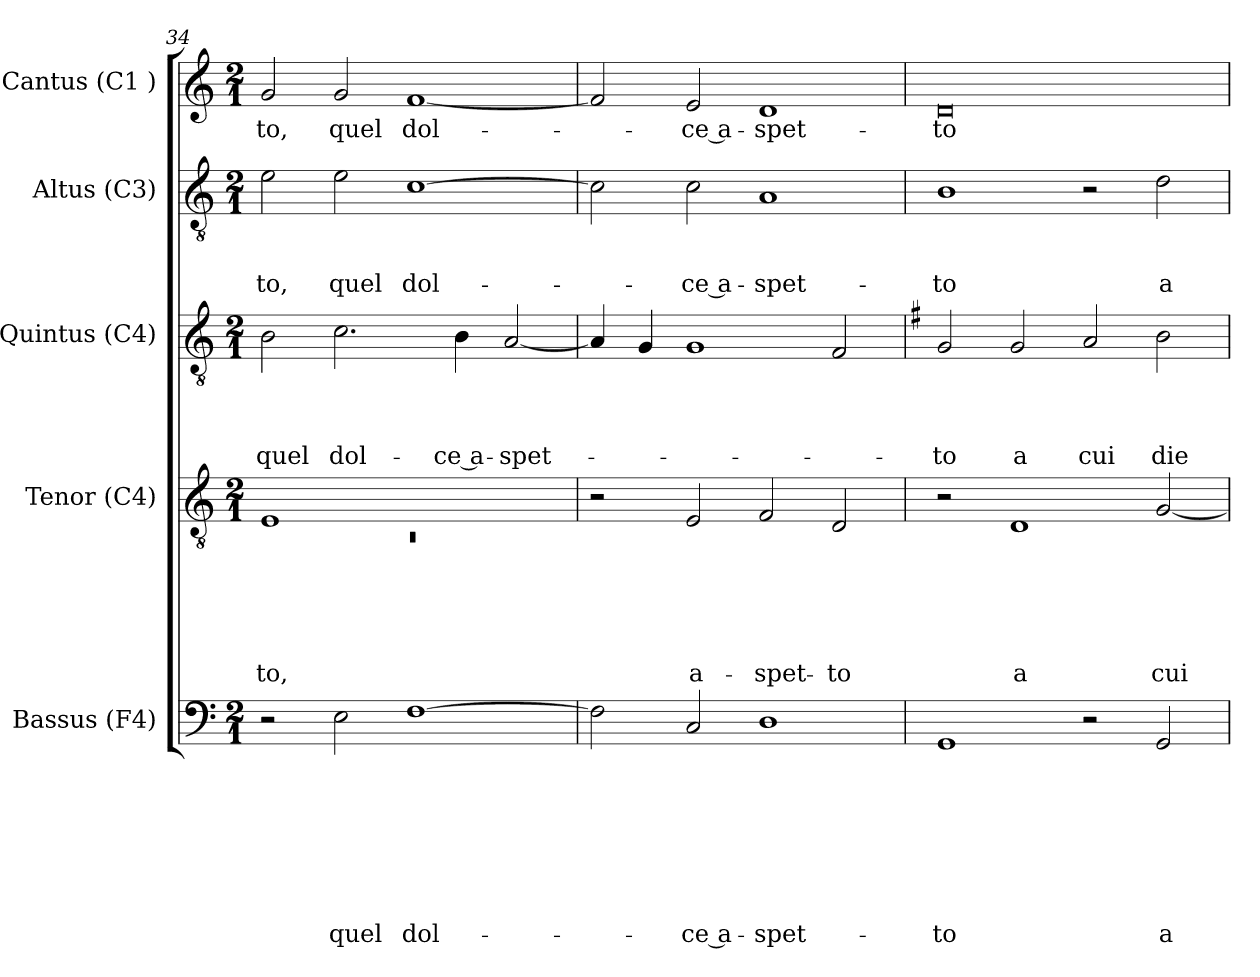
**kern	**text	**text	**text	**text	**text	**text	**text	**text	**kern	**text	**text	**text	**text	**text	**text	**kern	**text	**text	**text	**text	**kern	**text	**text	**text	**kern	**text
*part5	*part5	*part5	*part5	*part5	*part5	*part5	*part5	*part5	*part4	*part4	*part4	*part4	*part4	*part4	*part4	*part3	*part3	*part3	*part3	*part3	*part2	*part2	*part2	*part2	*part1	*part1
*staff5	*staff5	*staff5	*staff5	*staff5	*staff5	*staff5	*staff5	*staff5	*staff4	*staff4	*staff4	*staff4	*staff4	*staff4	*staff4	*staff3	*staff3	*staff3	*staff3	*staff3	*staff2	*staff2	*staff2	*staff2	*staff1	*staff1
*I"Bassus (F4)	*	*	*	*	*	*	*	*	*I"Tenor (C4)	*	*	*	*	*	*	*I"Quintus (C4)	*	*	*	*	*I"Altus (C3)	*	*	*	*I"Cantus (C1 )	*
*I'B.	*	*	*	*	*	*	*	*	*I'T.	*	*	*	*	*	*	*I'Q.	*	*	*	*	*I'A.	*	*	*	*I'C.	*
*clefF4	*	*	*	*	*	*	*	*	*clefGv2	*	*	*	*	*	*	*clefGv2	*	*	*	*	*clefGv2	*	*	*	*clefG2	*
*k[]	*	*	*	*	*	*	*	*	*k[]	*	*	*	*	*	*	*k[]	*	*	*	*	*k[]	*	*	*	*k[]	*
*C:	*	*	*	*	*	*	*	*	*C:	*	*	*	*	*	*	*C:	*	*	*	*	*C:	*	*	*	*C:	*
*M2/1	*	*	*	*	*	*	*	*	*M2/1	*	*	*	*	*	*	*M2/1	*	*	*	*	*M2/1	*	*	*	*M2/1	*
=34	=34	=34	=34	=34	=34	=34	=34	=34	=34	=34	=34	=34	=34	=34	=34	=34	=34	=34	=34	=34	=34	=34	=34	=34	=34	=34
*	*	*	*	*	*	*	*	*	*^	*	*	*	*	*	*	*	*	*	*	*	*	*	*	*	*	*
!	!	!	!	!	!	!	!	!	!	!LO:N:vis=1	!	!	!	!	!	!LO:LY:b	!	!	!	!	!LO:LY:b	!	!	!	!LO:LY:b	!	!LO:LY:b
2r	.	.	.	.	.	.	.	.	1E	0rC	.	.	.	.	.	-to,	2B\	.	.	.	quel	2e\	.	.	-to,	2g/	-to,
!	!	!	!	!	!	!	!	!LO:LY:b	!	!	!	!	!	!	!	!	!	!	!	!	!LO:LY:b	!	!	!	!LO:LY:b	!	!LO:LY:b
2E\	.	.	.	.	.	.	.	quel	.	.	.	.	.	.	.	.	2.c\	.	.	.	dol-	2e\	.	.	quel	2g/	quel
!	!	!	!	!	!	!	!	!LO:LY:b	!	!	!	!	!	!	!	!	!	!	!	!	!	!	!	!	!LO:LY:b	!	!LO:LY:b
[>1F	.	.	.	.	.	.	.	dol-	1ryy	.	.	.	.	.	.	.	.	.	.	.	.	[>1c	.	.	dol-	[<1f	dol-
!	!	!	!	!	!	!	!	!	!	!	!	!	!	!	!	!	!	!	!	!	!LO:LY:b:rj	!	!	!	!	!	!
.	.	.	.	.	.	.	.	.	.	.	.	.	.	.	.	.	4B\	.	.	.	-ce a-	.	.	.	.	.	.
!	!	!	!	!	!	!	!	!	!	!	!	!	!	!	!	!	!	!	!	!	!LO:LY:b	!	!	!	!	!	!
.	.	.	.	.	.	.	.	.	.	.	.	.	.	.	.	.	[<2A/	.	.	.	-spet-	.	.	.	.	.	.
*	*	*	*	*	*	*	*	*	*v	*v	*	*	*	*	*	*	*	*	*	*	*	*	*	*	*	*	*
=35	=35	=35	=35	=35	=35	=35	=35	=35	=35	=35	=35	=35	=35	=35	=35	=35	=35	=35	=35	=35	=35	=35	=35	=35	=35	=35
2F\]	.	.	.	.	.	.	.	.	2r	.	.	.	.	.	.	4A/]	.	.	.	.	2c\]	.	.	.	2f/]	.
.	.	.	.	.	.	.	.	.	.	.	.	.	.	.	.	4G/	.	.	.	.	.	.	.	.	.	.
!	!	!	!	!	!	!	!	!LO:LY:b:rj	!	!	!	!	!	!	!LO:LY:b	!	!	!	!	!	!	!	!	!LO:LY:b:rj	!	!LO:LY:b:rj
2C/	.	.	.	.	.	.	.	-ce a-	2E/	.	.	.	.	.	a-	1G	.	.	.	.	2c\	.	.	-ce a-	2e/	-ce a-
!	!	!	!	!	!	!	!	!LO:LY:b	!	!	!	!	!	!	!LO:LY:b	!	!	!	!	!	!	!	!	!LO:LY:b	!	!LO:LY:b
1D	.	.	.	.	.	.	.	-spet-	2F/	.	.	.	.	.	-spet-	.	.	.	.	.	1A	.	.	-spet-	1d	-spet-
!	!	!	!	!	!	!	!	!	!	!	!	!	!	!	!LO:LY:b	!	!	!	!	!	!	!	!	!	!	!
.	.	.	.	.	.	.	.	.	2D/	.	.	.	.	.	-to	2F/	.	.	.	.	.	.	.	.	.	.
=36	=36	=36	=36	=36	=36	=36	=36	=36	=36	=36	=36	=36	=36	=36	=36	=36	=36	=36	=36	=36	=36	=36	=36	=36	=36	=36
*	*	*	*	*	*	*	*	*	*	*	*	*	*	*	*	*k[f#]	*	*	*	*	*	*	*	*	*	*
*	*	*	*	*	*	*	*	*	*	*	*	*	*	*	*	*G:	*	*	*	*	*	*	*	*	*	*
!	!	!	!	!	!	!	!	!LO:LY:b	!	!	!	!	!	!	!	!	!	!	!	!LO:LY:b	!	!	!	!LO:LY:b	!	!LO:LY:b:rj
1GG	.	.	.	.	.	.	.	-to	2r	.	.	.	.	.	.	2G/	.	.	.	-to	1B	.	.	-to	0d	-to
!	!	!	!	!	!	!	!	!	!	!	!	!	!	!	!LO:LY:b:rj	!	!	!	!	!LO:LY:b	!	!	!	!	!	!
.	.	.	.	.	.	.	.	.	1D	.	.	.	.	.	a	2G/	.	.	.	a	.	.	.	.	.	.
!	!	!	!	!	!	!	!	!	!	!	!	!	!	!	!	!	!	!	!	!LO:LY:b	!	!	!	!	!	!
2r	.	.	.	.	.	.	.	.	.	.	.	.	.	.	.	2A/	.	.	.	cui	2r	.	.	.	.	.
!	!	!	!	!	!	!	!	!LO:LY:b	!	!	!	!	!	!	!LO:LY:b	!	!	!	!	!LO:LY:b	!	!	!	!LO:LY:b	!	!
2GG/	.	.	.	.	.	.	.	a	[>2G/	.	.	.	.	.	cui	2B\	.	.	.	die-	2d\	.	.	a	.	.
=	=	=	=	=	=	=	=	=	=	=	=	=	=	=	=	=	=	=	=	=	=	=	=	=	=	=
*-	*-	*-	*-	*-	*-	*-	*-	*-	*-	*-	*-	*-	*-	*-	*-	*-	*-	*-	*-	*-	*-	*-	*-	*-	*-	*-
